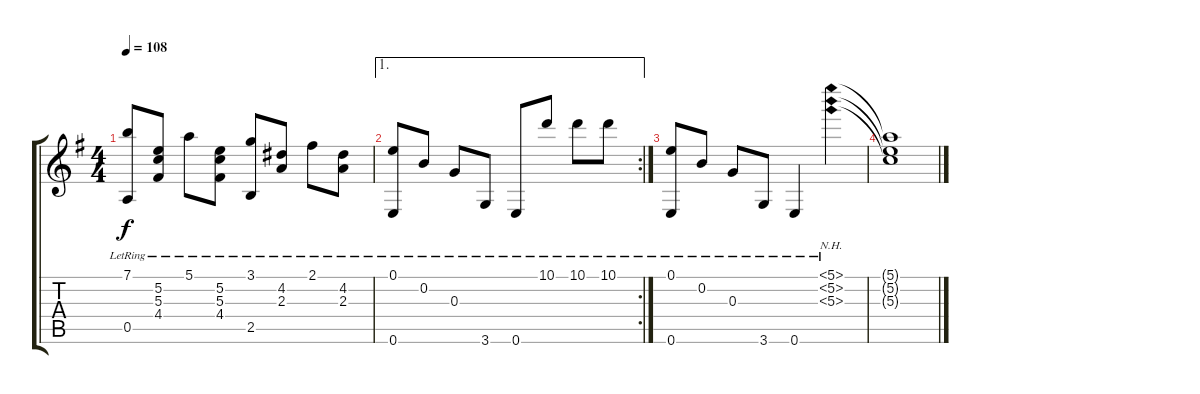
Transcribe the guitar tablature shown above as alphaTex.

\track "" {instrument acousticguitarsteel}
\staff {score tabs}
\tuning (E4 B3 G3 D3 A2 E2) {hide}
\ts (4 4)
\tempo 108
\clef g2
\ks g
(7.1{lr} 0.5{lr}).8{dy f} (5.2{lr} 5.3{lr} 4.4{lr}).8 5.1{lr}.8 (5.2{lr} 5.3{lr} 4.4{lr}).8 (3.1{lr} 2.5{lr}).8 (4.2{lr} 2.3{lr}).8 2.1{lr}.8 (4.2{lr} 2.3{lr}).8 |
\ae 1
\rc 2
(0.1{lr} 0.6{lr}).8 0.2{lr}.8 0.3{lr}.8 3.6{lr}.8 0.6{lr}.8 10.1{lr}.8 10.1{lr}.8 10.1{lr}.8 |
(0.1{lr} 0.6{lr}).8 0.2{lr}.8 0.3{lr}.8 3.6{lr}.8 0.6{lr}.4 (5.1{nh lr} 5.2{nh lr} 5.3{nh lr}).4 |
(5.1{t} 5.2{t} 5.3{t}).1
